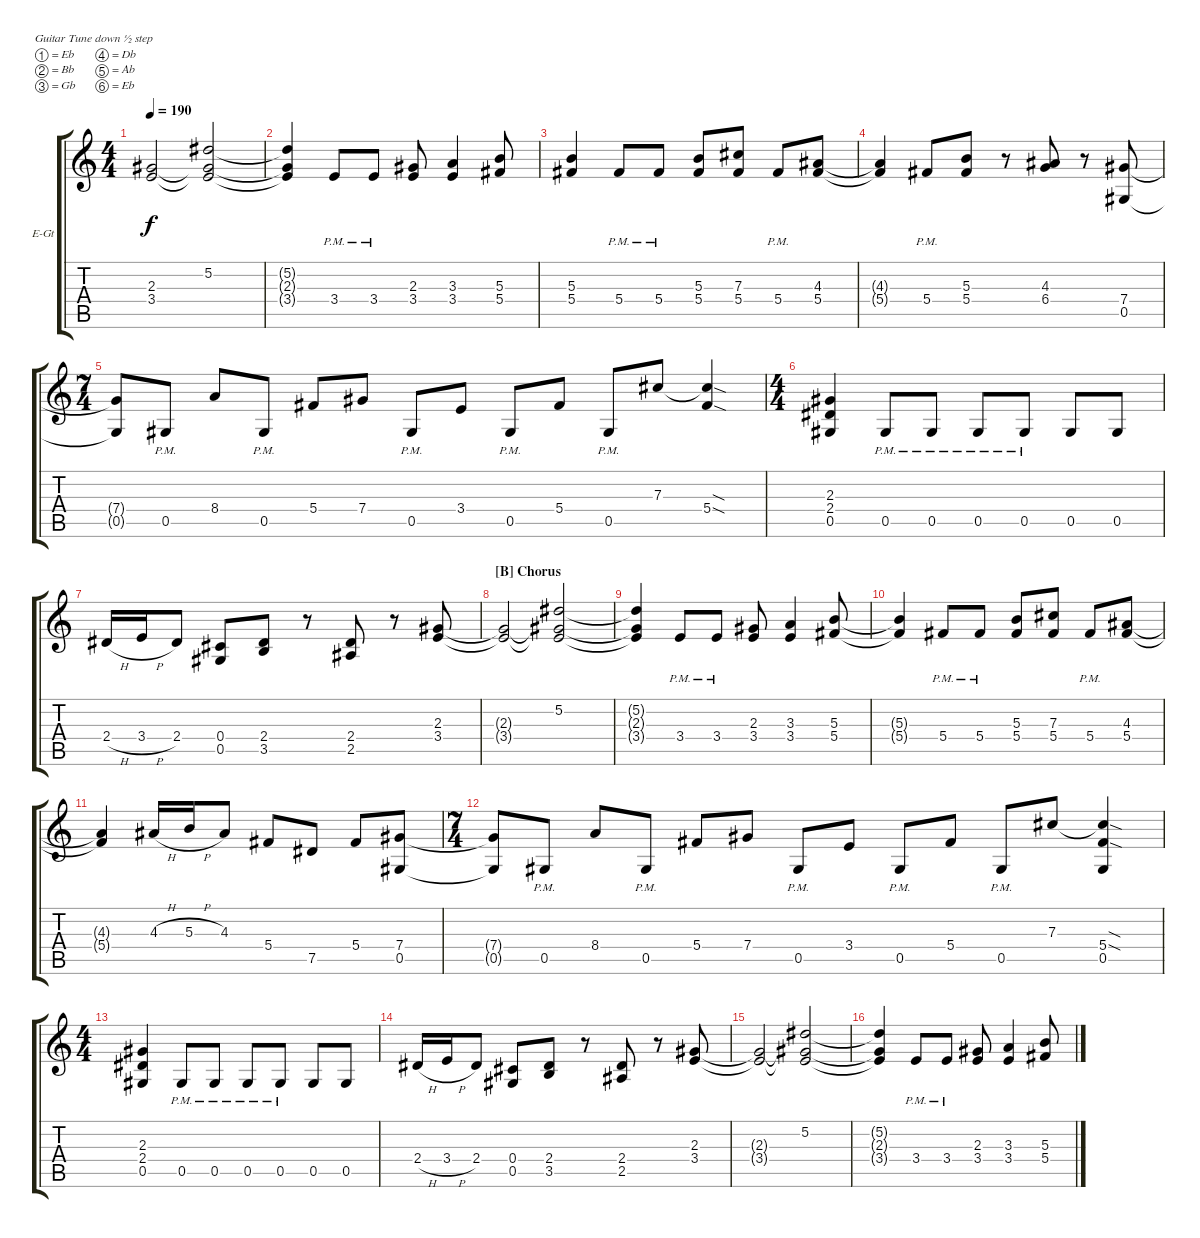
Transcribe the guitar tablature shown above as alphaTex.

\bracketExtendMode groupsimilarinstruments
\firstSystemTrackNameOrientation horizontal
\otherSystemsTrackNameOrientation horizontal
\track ("Electric Guitar 2" "E-Gt") {instrument distortionguitar}
\staff {score tabs}
\tuning (Eb4 Bb3 Gb3 Db3 Ab2 Eb2)
\ts (4 4)
\tempo 190
\clef g2
\ks c
(2.3 3.4{t}).2{dy f} (5.2 2.3{t} 3.4{t}).2 |
(3.4{t} 2.3{t} 5.2{t}).4 3.4{pm}.8 3.4{pm}.8 (3.4 2.3).8 (3.4 3.3).4 (5.4 5.3).8 |
(5.4 5.3).4 5.4{pm}.8 5.4{pm}.8 (5.4 5.3).8 (7.3 5.4).8 5.4{pm}.8 (5.4 4.3).8 |
(5.4{t} 4.3{t}).4 5.4{pm}.8 (5.4 5.3).8 r.8 (6.4 4.3).8 r.8 (0.5 7.4).8 |
\ts (7 4)
(0.5{t} 7.4{t}).8 0.5{pm}.8 8.4.8 0.5{pm}.8 5.4.8 7.4.8 0.5{pm}.8 3.4.8 0.5{pm}.8 5.4.8 0.5{pm}.8 7.3.8 (5.4{sod} 7.3{sod t}).4 |
\ts (4 4)
(0.5 2.4 2.3).4 0.5{pm}.8 0.5{pm}.8 0.5{pm}.8 0.5{pm}.8 0.5.8 0.5.8 |
2.4{h}.16 3.4{h}.16 2.4.8 (0.4 0.5).8 (3.5 2.4).8 r.8 (2.5 2.4).8 r.8 (3.4 2.3).8 |
\section ("B" "Chorus")
(2.3{t} 3.4{t}).2 (5.2 2.3{t} 3.4{t}).2 |
(3.4{t} 2.3{t} 5.2{t}).4 3.4{pm}.8 3.4{pm}.8 (3.4 2.3).8 (3.4 3.3).4 (5.4 5.3).8 |
(5.4{t} 5.3{t}).4 5.4{pm}.8 5.4{pm}.8 (5.4 5.3).8 (7.3 5.4).8 5.4{pm}.8 (5.4 4.3).8 |
(5.4{t} 4.3{t}).4 4.3{h}.16 5.3{h}.16 4.3.8 5.4.8 7.5.8 5.4.8 (0.5 7.4).8 |
\ts (7 4)
(0.5{t} 7.4{t}).8 0.5{pm}.8 8.4.8 0.5{pm}.8 5.4.8 7.4.8 0.5{pm}.8 3.4.8 0.5{pm}.8 5.4.8 0.5{pm}.8 7.3.8 (5.4{sod} 7.3{sod t} 0.5).4 |
\ts (4 4)
(0.5 2.4 2.3).4 0.5{pm}.8 0.5{pm}.8 0.5{pm}.8 0.5{pm}.8 0.5.8 0.5.8 |
2.4{h}.16 3.4{h}.16 2.4.8 (0.4 0.5).8 (3.5 2.4).8 r.8 (2.5 2.4).8 r.8 (3.4 2.3).8 |
(2.3{t} 3.4{t}).2 (5.2 2.3{t} 3.4{t}).2 |
(3.4{t} 2.3{t} 5.2{t}).4 3.4{pm}.8 3.4{pm}.8 (3.4 2.3).8 (3.4 3.3).4 (5.4 5.3).8
